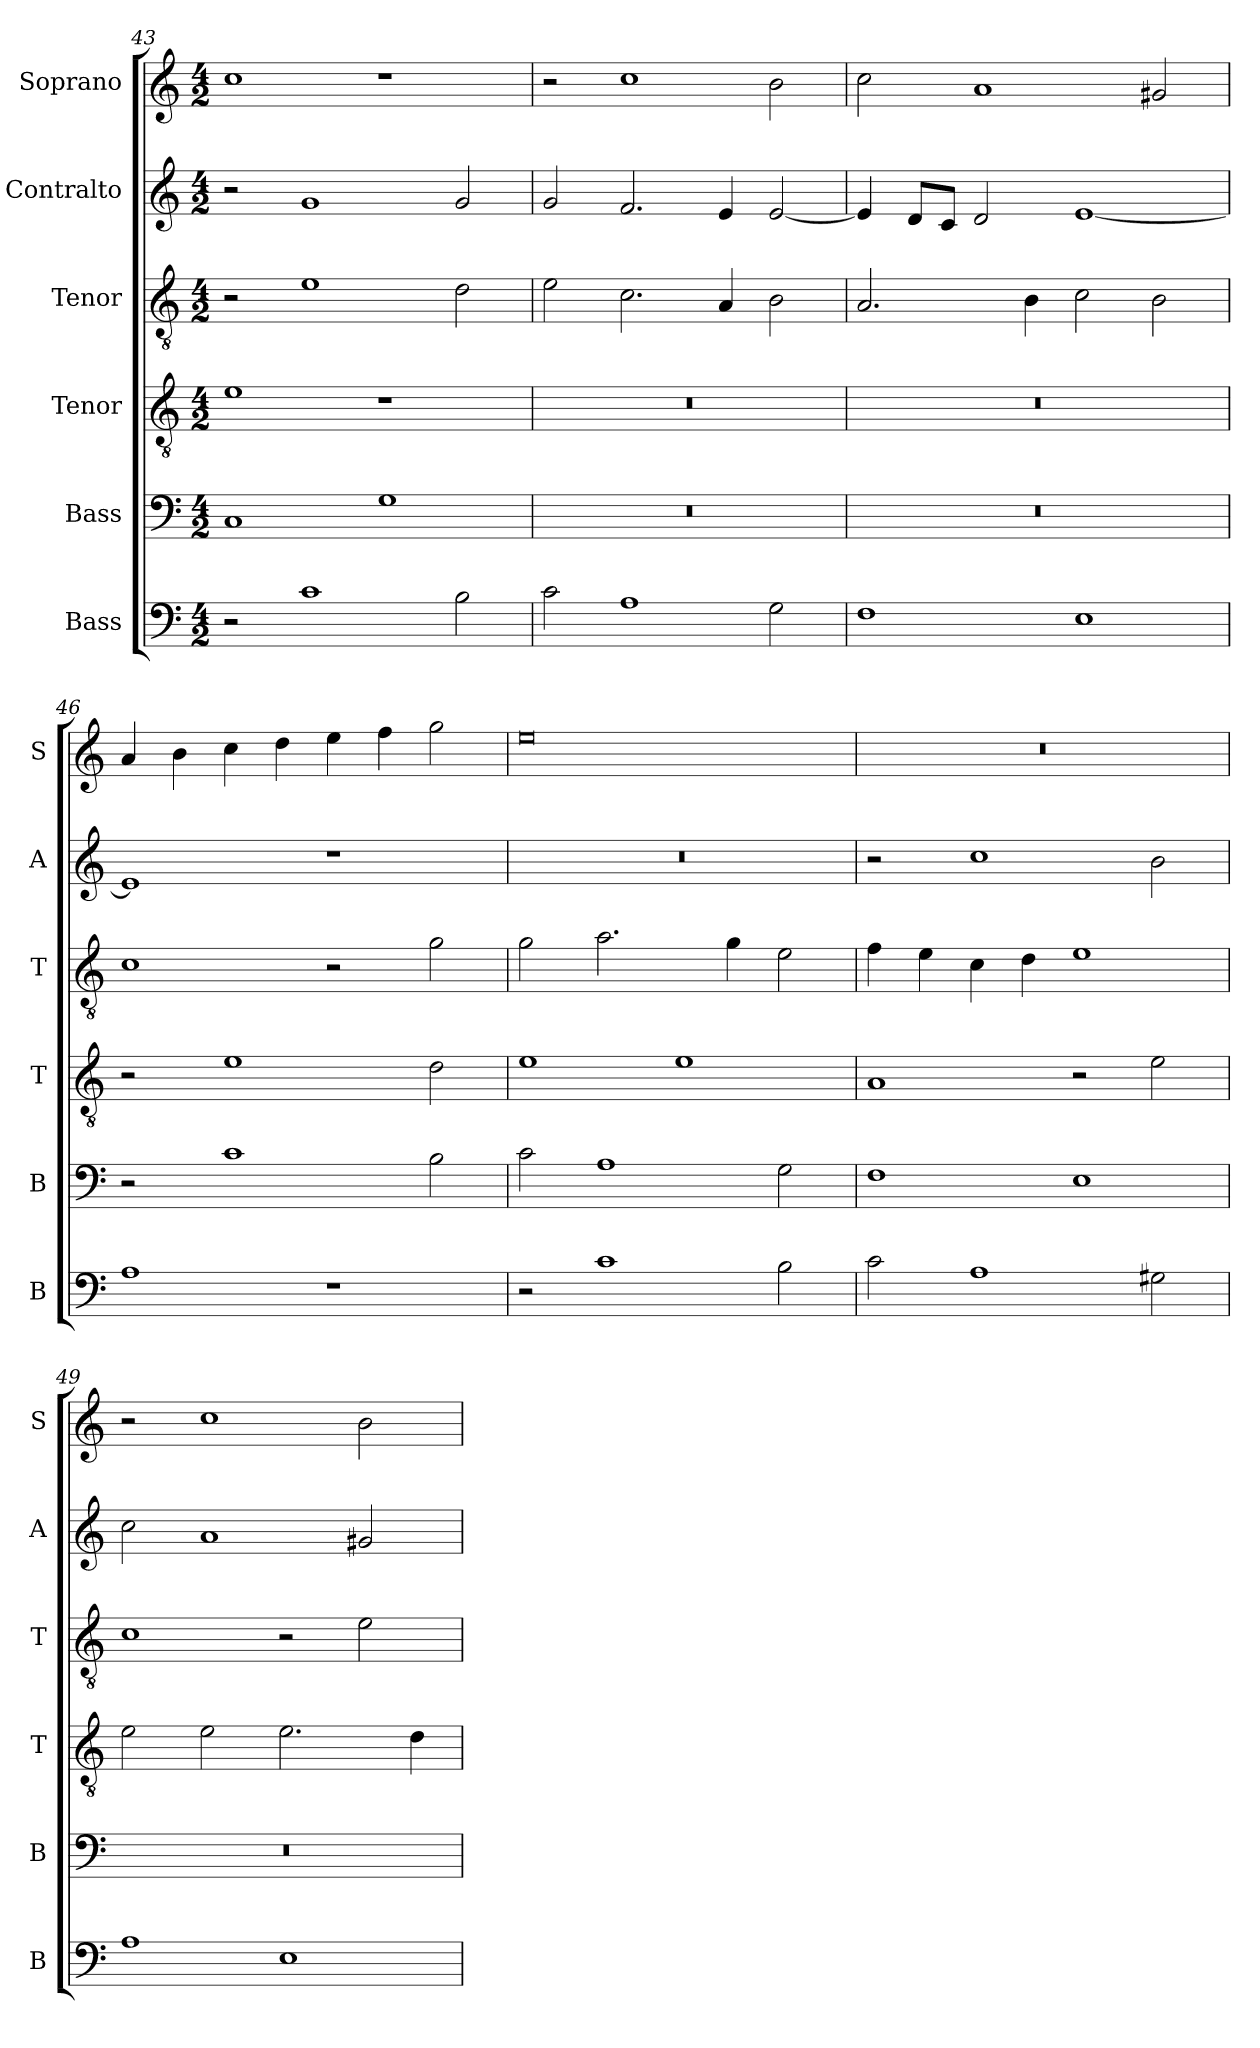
**kern	**kern	**kern	**kern	**kern	**kern
*part6	*part5	*part4	*part3	*part2	*part1
*staff6	*staff5	*staff4	*staff3	*staff2	*staff1
*I"Bass	*I"Bass	*I"Tenor	*I"Tenor	*I"Contralto	*I"Soprano
*I'B	*I'B	*I'T	*I'T	*I'A	*I'S
*clefF4	*clefF4	*clefGv2	*clefGv2	*clefG2	*clefG2
*k[]	*k[]	*k[]	*k[]	*k[]	*k[]
*C:ion	*C:ion	*C:ion	*C:ion	*C:ion	*C:ion
*M4/2	*M4/2	*M4/2	*M4/2	*M4/2	*M4/2
=43	=43	=43	=43	=43	=43
2r	1C	1e	2r	2r	1cc
1c	.	.	1e	1g	.
.	1G	1r	.	.	1r
2B	.	.	2d	2g	.
=44	=44	=44	=44	=44	=44
2c	0r	0r	2e	2g	2r
1A	.	.	2.c	2.f	1cc
.	.	.	4A	4e	.
2G	.	.	2B	[2e	2b
=45	=45	=45	=45	=45	=45
1F	0r	0r	2.A	4e]	2cc
.	.	.	.	8d/L	.
.	.	.	.	8c/J	.
.	.	.	.	2d	1a
.	.	.	4B	.	.
1E	.	.	2c	[1e	.
.	.	.	2B	.	2g#X
=46	=46	=46	=46	=46	=46
1A	2r	2r	1c	1e]	4a
.	.	.	.	.	4b
.	1c	1e	.	.	4cc
.	.	.	.	.	4dd
1r	.	.	2r	1r	4ee
.	.	.	.	.	4ff
.	2B	2d	2g	.	2gg
=47	=47	=47	=47	=47	=47
2r	2c	1e	2g	0r	0ee
1c	1A	.	2.a	.	.
.	.	1e	.	.	.
.	.	.	4g	.	.
2B	2G	.	2e	.	.
=48	=48	=48	=48	=48	=48
2c	1F	1A	4f	2r	0r
.	.	.	4e	.	.
1A	.	.	4c	1cc	.
.	.	.	4d	.	.
.	1E	2r	1e	.	.
2G#X	.	2e	.	2b	.
=49	=49	=49	=49	=49	=49
1A	0r	2e	1c	2cc	2r
.	.	2e	.	1a	1cc
1E	.	2.e	2r	.	.
.	.	.	2e	2g#X	2b
.	.	4d	.	.	.
=	=	=	=	=	=
*-	*-	*-	*-	*-	*-
